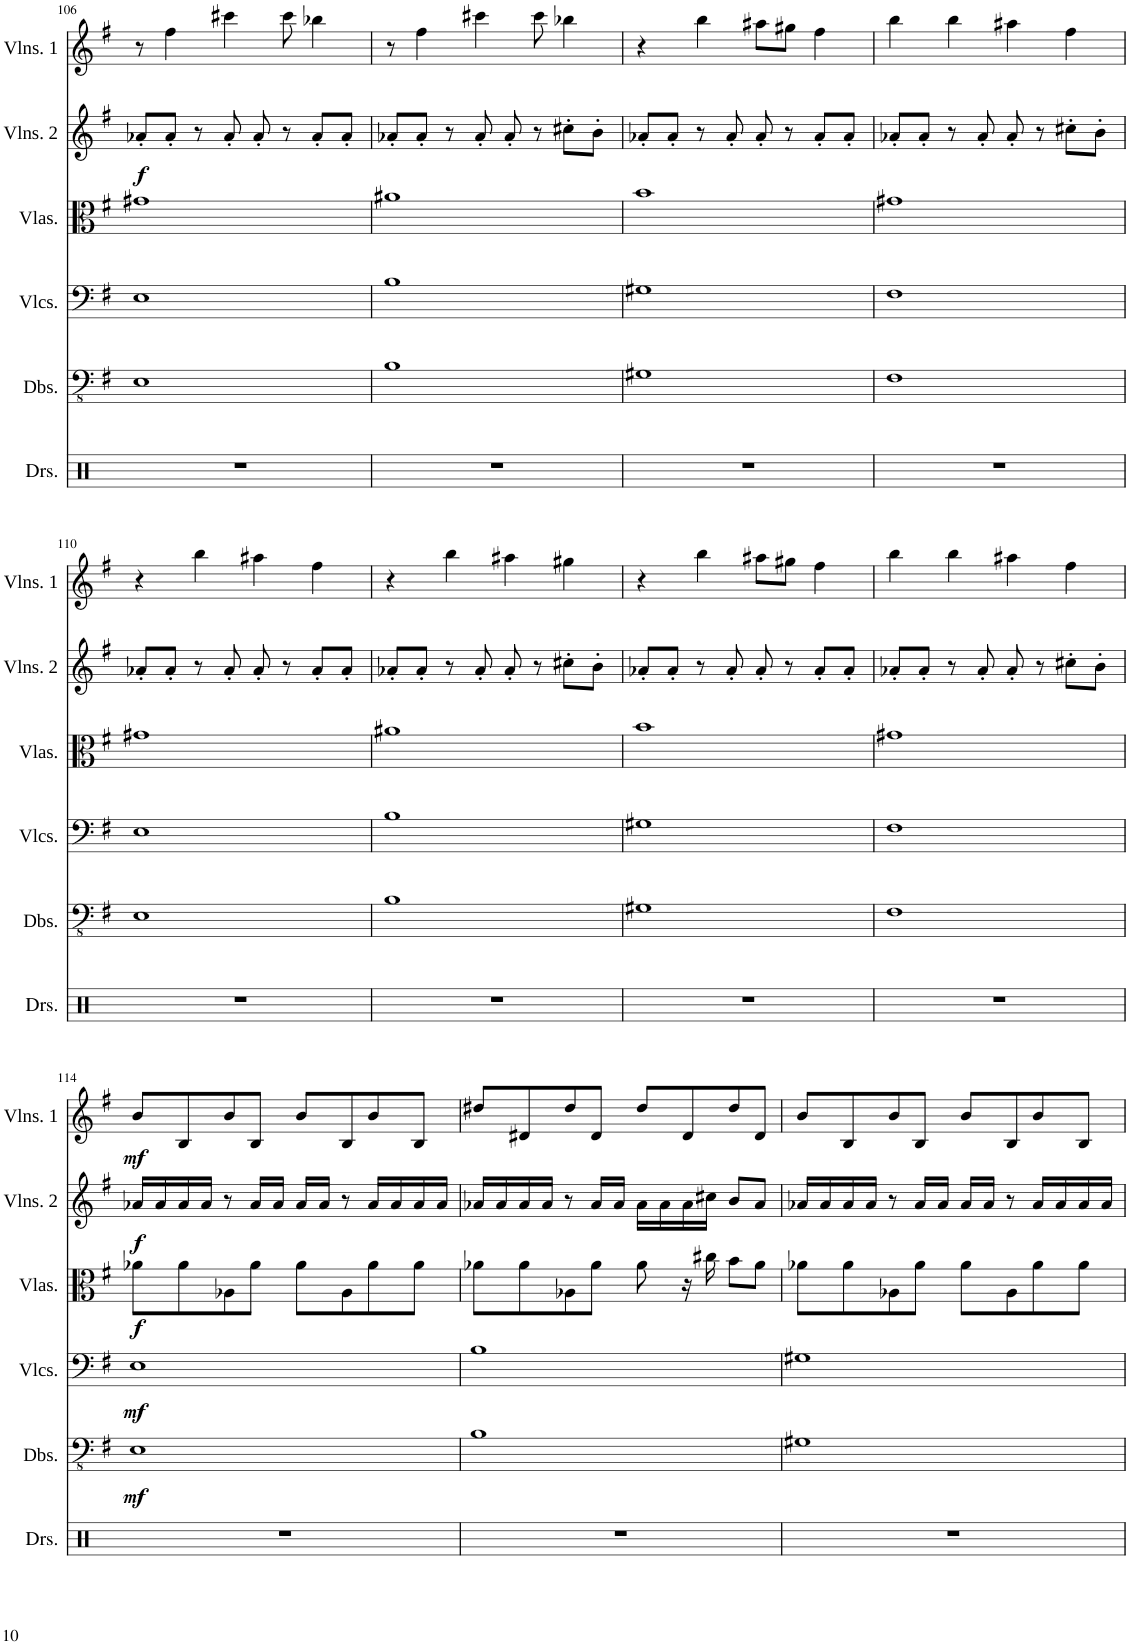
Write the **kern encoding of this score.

**kern	**kern	**dynam	**kern	**dynam	**kern	**dynam	**kern	**dynam	**kern	**dynam
*part6	*part5	*part5	*part4	*part4	*part3	*part3	*part2	*part2	*part1	*part1
*staff6	*staff5	*staff5	*staff4	*staff4	*staff3	*staff3	*staff2	*staff2	*staff1	*staff1
*I"Drumset	*I"Double Basses	*	*I"Violoncellos	*	*I"Violas	*	*I"Violins 2	*	*I"Violins 1	*
*I'Drs.	*I'Dbs.	*	*I'Vlcs.	*	*I'Vlas.	*	*I'Vlns. 2	*	*I'Vlns. 1	*
!!LO:PB:g=z
*clefX	*clefFv4	*	*clefF4	*	*clefC3	*	*clefG2	*	*clefG2	*
*k[]	*k[f#]	*	*k[f#]	*	*k[f#]	*	*k[f#]	*	*k[f#]	*
*M4/4	*M4/4	*	*M4/4	*	*M4/4	*	*M4/4	*	*M4/4	*
=106	=106	=106	=106	=106	=106	=106	=106	=106	=106	=106
!	!	!	!	!	!	!	!	!LO:DY:b	!	!
1r	1EE	.	1E	.	1g#X	.	8a-X'/L	f	8r	.
.	.	.	.	.	.	.	8a-'/J	.	4ff#\	.
.	.	.	.	.	.	.	8r	.	.	.
.	.	.	.	.	.	.	8a-'/	.	4ccc#X\	.
.	.	.	.	.	.	.	8a-'/	.	.	.
.	.	.	.	.	.	.	8r	.	8ccc#\	.
.	.	.	.	.	.	.	8a-'/L	.	4bb-X\	.
.	.	.	.	.	.	.	8a-'/J	.	.	.
=107	=107	=107	=107	=107	=107	=107	=107	=107	=107	=107
1r	1BB	.	1B	.	1a#X	.	8a-X'/L	.	8r	.
.	.	.	.	.	.	.	8a-'/J	.	4ff#\	.
.	.	.	.	.	.	.	8r	.	.	.
.	.	.	.	.	.	.	8a-'/	.	4ccc#X\	.
.	.	.	.	.	.	.	8a-'/	.	.	.
.	.	.	.	.	.	.	8r	.	8ccc#\	.
.	.	.	.	.	.	.	8cc#X'\L	.	4bb-X\	.
.	.	.	.	.	.	.	8b'\J	.	.	.
=108	=108	=108	=108	=108	=108	=108	=108	=108	=108	=108
1r	1GG#X	.	1G#X	.	1b	.	8a-X'/L	.	4r	.
.	.	.	.	.	.	.	8a-'/J	.	.	.
.	.	.	.	.	.	.	8r	.	4bb\	.
.	.	.	.	.	.	.	8a-'/	.	.	.
.	.	.	.	.	.	.	8a-'/	.	8aa#X\L	.
.	.	.	.	.	.	.	8r	.	8gg#X\J	.
.	.	.	.	.	.	.	8a-'/L	.	4ff#\	.
.	.	.	.	.	.	.	8a-'/J	.	.	.
=109	=109	=109	=109	=109	=109	=109	=109	=109	=109	=109
1r	1FF#	.	1F#	.	1g#X	.	8a-X'/L	.	4bb\	.
.	.	.	.	.	.	.	8a-'/J	.	.	.
.	.	.	.	.	.	.	8r	.	4bb\	.
.	.	.	.	.	.	.	8a-'/	.	.	.
.	.	.	.	.	.	.	8a-'/	.	4aa#X\	.
.	.	.	.	.	.	.	8r	.	.	.
.	.	.	.	.	.	.	8cc#X'\L	.	4ff#\	.
.	.	.	.	.	.	.	8b'\J	.	.	.
!!LO:LB:g=z
=110	=110	=110	=110	=110	=110	=110	=110	=110	=110	=110
1r	1EE	.	1E	.	1g#X	.	8a-X'/L	.	4r	.
.	.	.	.	.	.	.	8a-'/J	.	.	.
.	.	.	.	.	.	.	8r	.	4bb\	.
.	.	.	.	.	.	.	8a-'/	.	.	.
.	.	.	.	.	.	.	8a-'/	.	4aa#X\	.
.	.	.	.	.	.	.	8r	.	.	.
.	.	.	.	.	.	.	8a-'/L	.	4ff#\	.
.	.	.	.	.	.	.	8a-'/J	.	.	.
=111	=111	=111	=111	=111	=111	=111	=111	=111	=111	=111
1r	1BB	.	1B	.	1a#X	.	8a-X'/L	.	4r	.
.	.	.	.	.	.	.	8a-'/J	.	.	.
.	.	.	.	.	.	.	8r	.	4bb\	.
.	.	.	.	.	.	.	8a-'/	.	.	.
.	.	.	.	.	.	.	8a-'/	.	4aa#X\	.
.	.	.	.	.	.	.	8r	.	.	.
.	.	.	.	.	.	.	8cc#X'\L	.	4gg#X\	.
.	.	.	.	.	.	.	8b'\J	.	.	.
=112	=112	=112	=112	=112	=112	=112	=112	=112	=112	=112
1r	1GG#X	.	1G#X	.	1b	.	8a-X'/L	.	4r	.
.	.	.	.	.	.	.	8a-'/J	.	.	.
.	.	.	.	.	.	.	8r	.	4bb\	.
.	.	.	.	.	.	.	8a-'/	.	.	.
.	.	.	.	.	.	.	8a-'/	.	8aa#X\L	.
.	.	.	.	.	.	.	8r	.	8gg#X\J	.
.	.	.	.	.	.	.	8a-'/L	.	4ff#\	.
.	.	.	.	.	.	.	8a-'/J	.	.	.
=113	=113	=113	=113	=113	=113	=113	=113	=113	=113	=113
1r	1FF#	.	1F#	.	1g#X	.	8a-X'/L	.	4bb\	.
.	.	.	.	.	.	.	8a-'/J	.	.	.
.	.	.	.	.	.	.	8r	.	4bb\	.
.	.	.	.	.	.	.	8a-'/	.	.	.
.	.	.	.	.	.	.	8a-'/	.	4aa#X\	.
.	.	.	.	.	.	.	8r	.	.	.
.	.	.	.	.	.	.	8cc#X'\L	.	4ff#\	.
.	.	.	.	.	.	.	8b'\J	.	.	.
!!LO:LB:g=z
=114	=114	=114	=114	=114	=114	=114	=114	=114	=114	=114
!	!	!LO:DY:b	!	!LO:DY:b	!	!LO:DY:b	!	!LO:DY:b	!	!LO:DY:b
1r	1EE	mf	1E	mf	8a-X\L	f	16a-X/LL	f	8b/L	mf
.	.	.	.	.	.	.	16a-/	.	.	.
.	.	.	.	.	8a-\	.	16a-/	.	8B/	.
.	.	.	.	.	.	.	16a-/JJ	.	.	.
.	.	.	.	.	8A-X\	.	8r	.	8b/	.
.	.	.	.	.	8a-\J	.	16a-/LL	.	8B/J	.
.	.	.	.	.	.	.	16a-/JJ	.	.	.
.	.	.	.	.	8a-\L	.	16a-/LL	.	8b/L	.
.	.	.	.	.	.	.	16a-/JJ	.	.	.
.	.	.	.	.	8A-\	.	8r	.	8B/	.
.	.	.	.	.	8a-\	.	16a-/LL	.	8b/	.
.	.	.	.	.	.	.	16a-/	.	.	.
.	.	.	.	.	8a-\J	.	16a-/	.	8B/J	.
.	.	.	.	.	.	.	16a-/JJ	.	.	.
=115	=115	=115	=115	=115	=115	=115	=115	=115	=115	=115
1r	1BB	.	1B	.	8a-X\L	.	16a-X/LL	.	8dd#X/L	.
.	.	.	.	.	.	.	16a-/	.	.	.
.	.	.	.	.	8a-\	.	16a-/	.	8d#X/	.
.	.	.	.	.	.	.	16a-/JJ	.	.	.
.	.	.	.	.	8A-X\	.	8r	.	8dd#/	.
.	.	.	.	.	8a-\J	.	16a-/LL	.	8d#/J	.
.	.	.	.	.	.	.	16a-/JJ	.	.	.
.	.	.	.	.	8a-\	.	16a-\LL	.	8dd#/L	.
.	.	.	.	.	.	.	16a-\	.	.	.
.	.	.	.	.	16r	.	16a-\	.	8d#/	.
.	.	.	.	.	16cc#X\	.	16cc#X\JJ	.	.	.
.	.	.	.	.	8b\L	.	8b/L	.	8dd#/	.
.	.	.	.	.	8a-\J	.	8a-/J	.	8d#/J	.
=116	=116	=116	=116	=116	=116	=116	=116	=116	=116	=116
1r	1GG#X	.	1G#X	.	8a-X\L	.	16a-X/LL	.	8b/L	.
.	.	.	.	.	.	.	16a-/	.	.	.
.	.	.	.	.	8a-\	.	16a-/	.	8B/	.
.	.	.	.	.	.	.	16a-/JJ	.	.	.
.	.	.	.	.	8A-X\	.	8r	.	8b/	.
.	.	.	.	.	8a-\J	.	16a-/LL	.	8B/J	.
.	.	.	.	.	.	.	16a-/JJ	.	.	.
.	.	.	.	.	8a-\L	.	16a-/LL	.	8b/L	.
.	.	.	.	.	.	.	16a-/JJ	.	.	.
.	.	.	.	.	8A-\	.	8r	.	8B/	.
.	.	.	.	.	8a-\	.	16a-/LL	.	8b/	.
.	.	.	.	.	.	.	16a-/	.	.	.
.	.	.	.	.	8a-\J	.	16a-/	.	8B/J	.
.	.	.	.	.	.	.	16a-/JJ	.	.	.
=	=	=	=	=	=	=	=	=	=	=
*-	*-	*-	*-	*-	*-	*-	*-	*-	*-	*-
